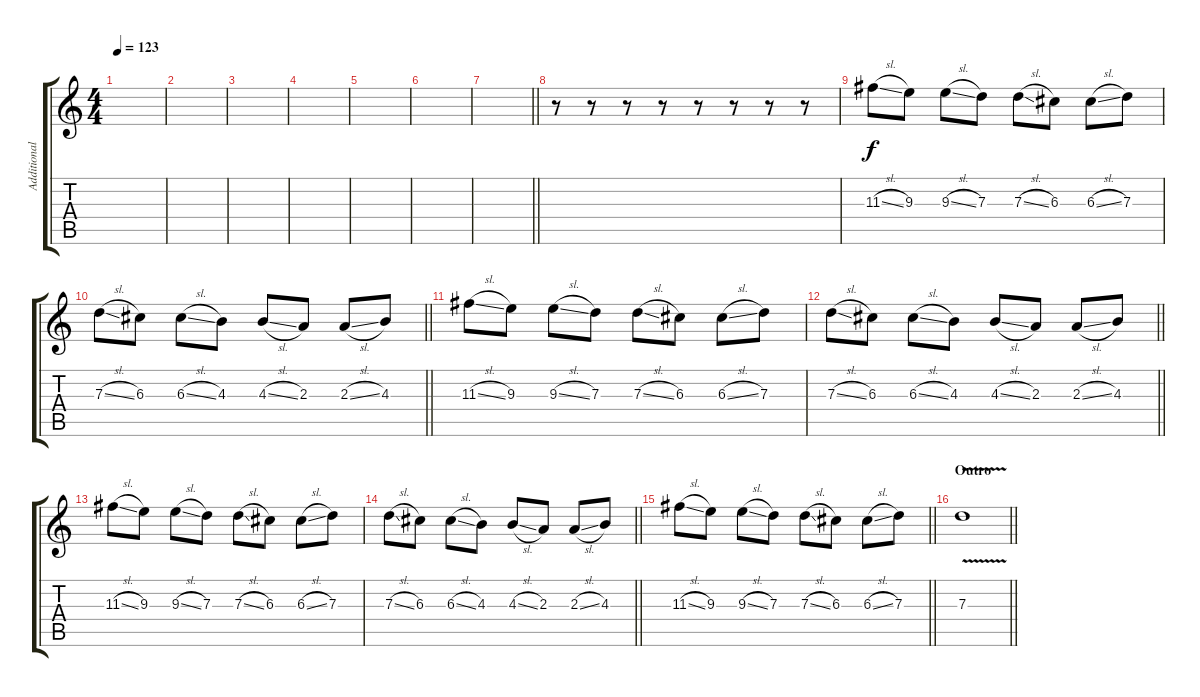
\track ("Additional Guitar" "Additional") {instrument electricguitarclean}
\staff {score tabs}
\tuning (E4 B3 G3 D3 A2 E2) {hide}
\ts (4 4)
\tempo 123
\clef g2
\ks c
|
|
|
|
|
|
\barLineRight lightlight
|
\section ("" "")
r.8 r.8 r.8 r.8 r.8 r.8 r.8 r.8 |
11.3{sl}.8{volume 12 balance 0} 9.3.8 9.3{sl}.8 7.3.8 7.3{sl}.8 6.3.8 6.3{sl}.8 7.3.8 |
\barLineRight lightlight
7.3{sl}.8 6.3.8 6.3{sl}.8 4.3.8 4.3{sl}.8 2.3.8 2.3{sl}.8 4.3.8 |
11.3{sl}.8 9.3.8 9.3{sl}.8 7.3.8 7.3{sl}.8 6.3.8 6.3{sl}.8 7.3.8 |
\barLineRight lightlight
7.3{sl}.8 6.3.8 6.3{sl}.8 4.3.8 4.3{sl}.8 2.3.8 2.3{sl}.8 4.3.8 |
11.3{sl}.8 9.3.8 9.3{sl}.8 7.3.8 7.3{sl}.8 6.3.8 6.3{sl}.8 7.3.8 |
\barLineRight lightlight
7.3{sl}.8 6.3.8 6.3{sl}.8 4.3.8 4.3{sl}.8 2.3.8 2.3{sl}.8 4.3.8 |
\barLineRight lightlight
11.3{sl}.8 9.3.8 9.3{sl}.8 7.3.8 7.3{sl}.8 6.3.8 6.3{sl}.8 7.3.8 |
\section ("" "Outro")
\barLineRight lightlight
7.3{v}.1{volume 11}
